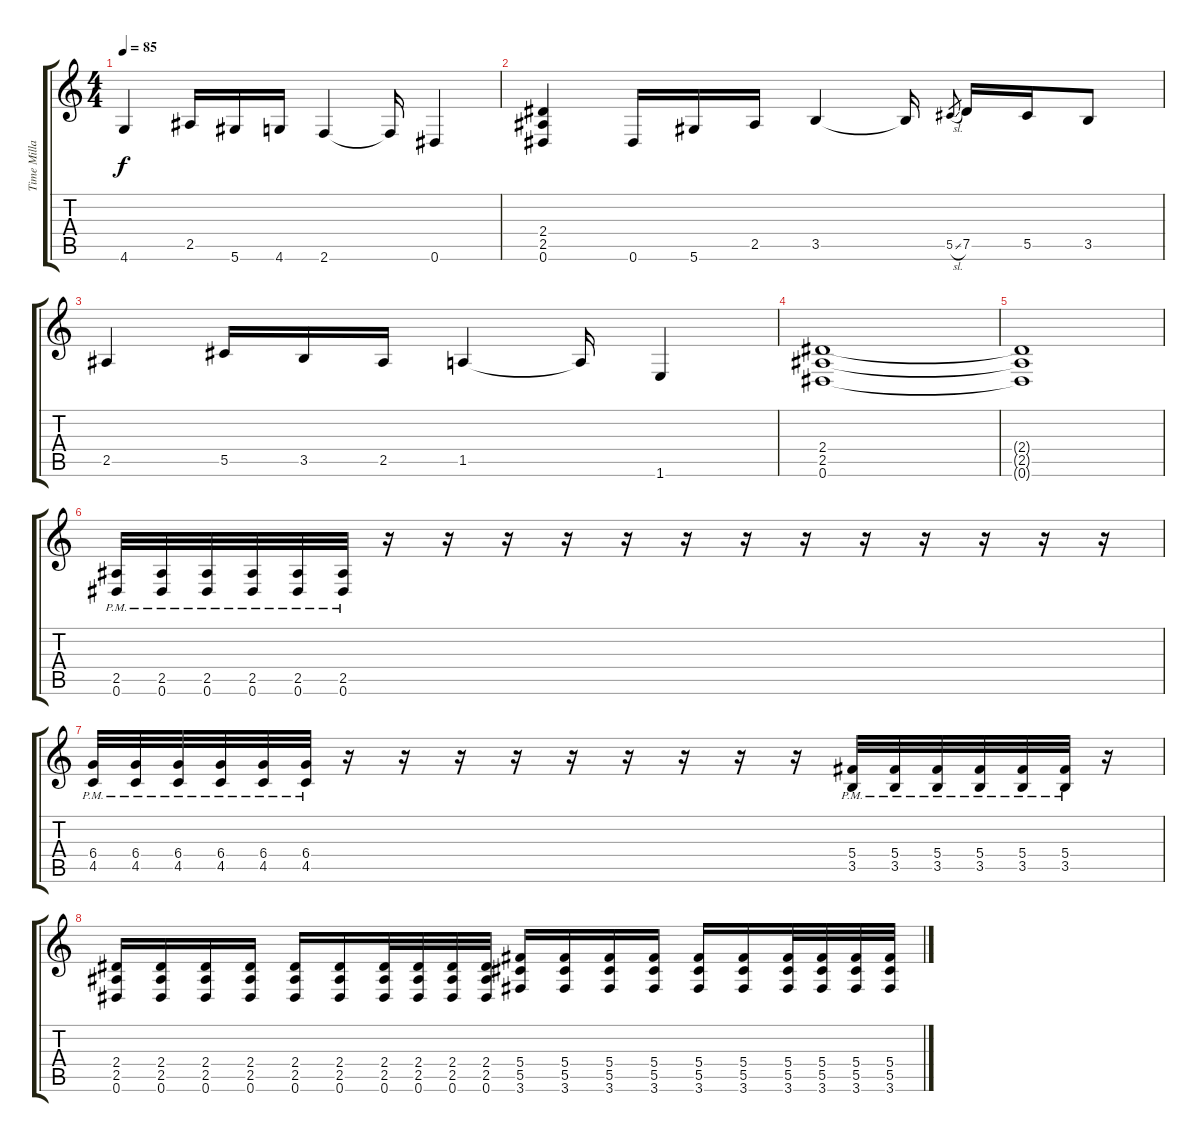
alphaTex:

\track ("Time Millar" "Time Milla") {instrument distortionguitar}
\staff {score tabs}
\tuning (Eb4 Bb3 Gb3 Db3 Ab2 Eb2) {hide}
\ts (4 4)
\tempo 85
\clef g2
\ks c
4.6.4{dy f} 2.5.16 5.6.16 4.6.16 2.6.4 2.6{t}.16 0.6.4 |
(2.4 2.5 0.6).4 0.6.16 5.6.16 2.5.16 3.5.4 3.5{t}.16 5.5{sl}.8{gr} 7.5.16 5.5.16 3.5.8 |
2.5.4 5.5.16 3.5.16 2.5.16 1.5.4 1.5{t}.16 1.6.4 |
(2.4 2.5 0.6).1 |
(2.4{t} 2.5{t} 0.6{t}).1 |
(2.5{pm} 0.6{pm}).32 (2.5{pm} 0.6{pm}).32 (2.5{pm} 0.6{pm}).32 (2.5{pm} 0.6{pm}).32 (2.5{pm} 0.6{pm}).32 (2.5{pm} 0.6{pm}).32 r.16 r.16 r.16 r.16 r.16 r.16 r.16 r.16 r.16 r.16 r.16 r.16 r.16 |
(6.4{pm} 4.5{pm}).32 (6.4{pm} 4.5{pm}).32 (6.4{pm} 4.5{pm}).32 (6.4{pm} 4.5{pm}).32 (6.4{pm} 4.5{pm}).32 (6.4{pm} 4.5{pm}).32 r.16 r.16 r.16 r.16 r.16 r.16 r.16 r.16 r.16 (5.4{pm} 3.5{pm}).32 (5.4{pm} 3.5{pm}).32 (5.4{pm} 3.5{pm}).32 (5.4{pm} 3.5{pm}).32 (5.4{pm} 3.5{pm}).32 (5.4{pm} 3.5{pm}).32 r.16 |
(2.4 2.5 0.6).16 (2.4 2.5 0.6).16 (2.4 2.5 0.6).16 (2.4 2.5 0.6).16 (2.4 2.5 0.6).16 (2.4 2.5 0.6).16 (2.4 2.5 0.6).32 (2.4 2.5 0.6).32 (2.4 2.5 0.6).32 (2.4 2.5 0.6).32 (5.4 5.5 3.6).16 (5.4 5.5 3.6).16 (5.4 5.5 3.6).16 (5.4 5.5 3.6).16 (5.4 5.5 3.6).16 (5.4 5.5 3.6).16 (5.4 5.5 3.6).32 (5.4 5.5 3.6).32 (5.4 5.5 3.6).32 (5.4 5.5 3.6).32
